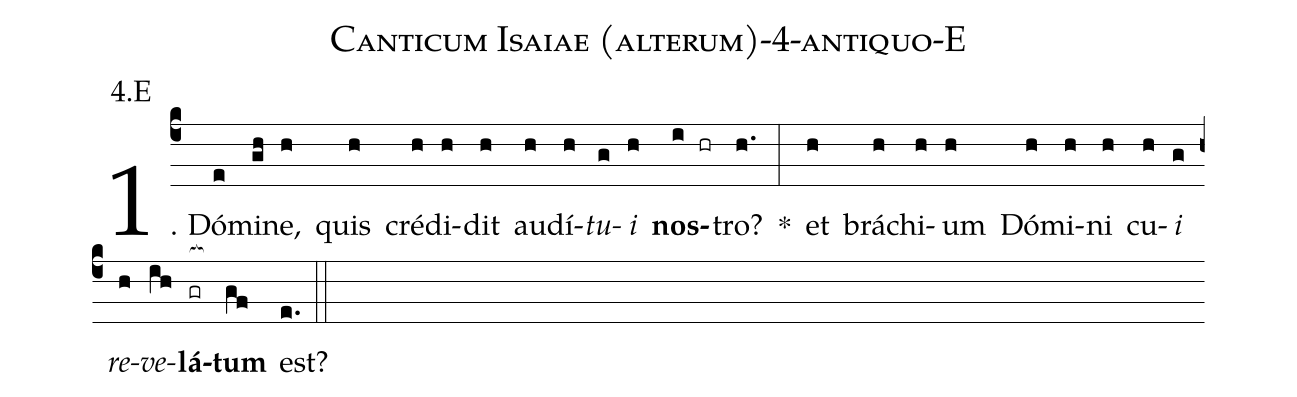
name: Canticum Isaiae (alterum)-4-antiquo-E;
annotation: 4.E;
%%
(c4)1. Dó(e)mi(gh)ne,(h) quis(h) cré(h)di(h)dit(h) au(h)dí(h)<i>tu</i>(g)<i>i</i>(h) <b>nos</b>(i hr)tro?(h.) *(:) et(h) brá(h)chi(h)um(h) Dó(h)mi(h)ni(h) cu(h)<i>i</i>(g) <i>re</i>(h)<i>ve</i>(ih)<b>lá</b>(gr[ocb:1{])<b>tum</b>(gf[ocb:0}]) est?(e.) (::)
